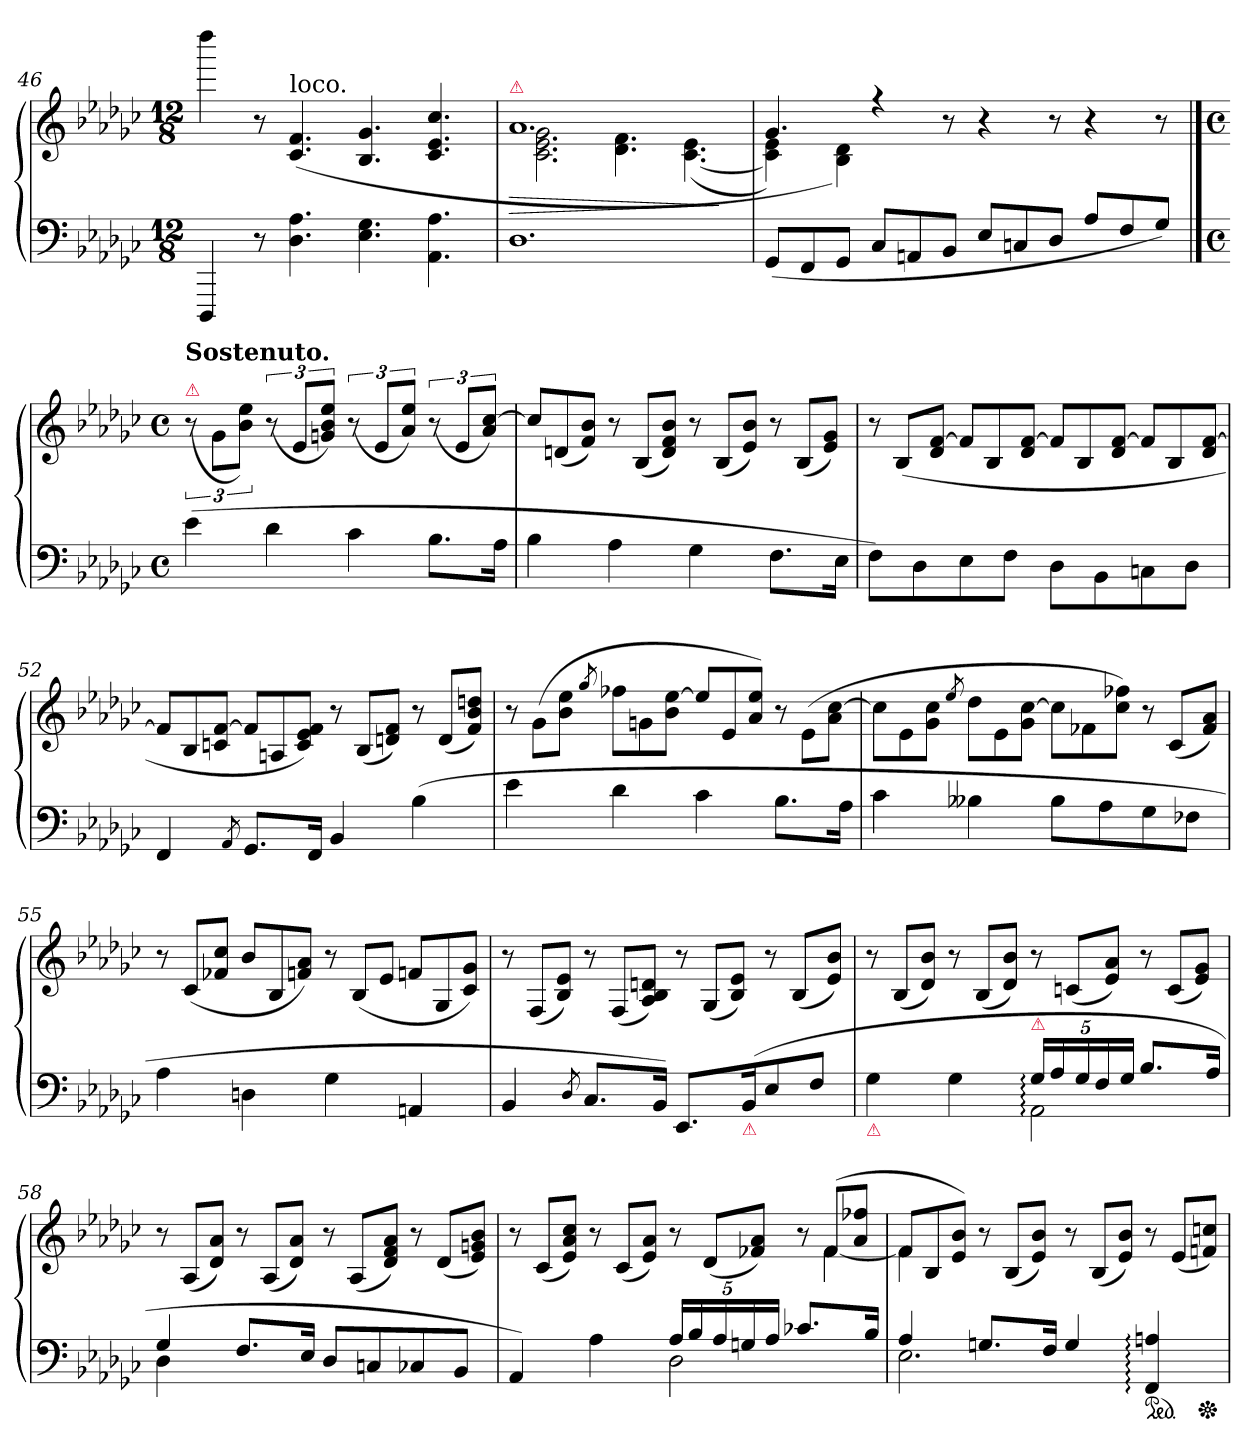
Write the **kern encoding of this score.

**kern	**kern	**dynam
*part1	*part1	*part1
*staff2	*staff1	*staff1/2
*clefF4	*clefG2	*
*k[b-e-a-d-g-c-]	*k[b-e-a-d-g-c-]	*
*M12/8	*M12/8	*
=46	=46	=46
4DDD-	4dddd-	.
8r	8r	.
!	!LO:TX:a:t=loco.	!
4.D- 4.A-	(>4.c- 4.f	.
4.E- 4.G-	4.B- 4.g-	.
4.AA- 4.A-	4.c- 4.e- 4.cc-	.
=47	=47	=47
*	*^	*
!	!LO:TX:a:color=crimson:t=⚠	!	!
1.D-	1.a-	2.c- 2.e- 2.g-	>
.	.	4.d- 4.f	.
.	.	([4.c- 4.e-	.
*	*v	*v	*
.	.	]
=48	=48	=48
*	*^	*
(8GG-L	4.g-	4c-] 4e-)	.
8FF	.	.	.
8GG-J	.	4B- 4d-)	.
8C-L	4r	.	.
8AAn	.	2ryy	.
8BB-J	8r	.	.
8E-/L	4r	.	.
8Cn/	.	.	.
8D-/J	8r	2ryy	.
8A-/L	4r	.	.
8F/	.	.	.
8G-/J)	8r	.	.
*	*v	*v	*
==49	==49	==49
*M2/2	*M2/2	*
*met(c)	*met(c)	*
!	!LO:TX:a:B:t=Sostenuto.	!
!	!LO:TX:a:color=crimson:t=⚠	!
(>4e-	(<12r	.
.	12g-L	.
.	12b- 12ee-J)	.
4d-	(<12r	.
.	12e-L	.
.	12gn 12b- 12ee-J)	.
4c-	(<12r	.
.	12e-L	.
.	12a- 12ee-J)	.
8.B-L	(<12r	.
.	12e-L	.
.	12a- [12cc-J)	.
16A-Jk	.	.
=50	=50	=50
*	*Xtuplet	*
4B-	12cc-L]	.
.	(12dn	.
.	12f 12b-J)	.
4A-	12r	.
.	(12B-L	.
.	12d 12f 12b-J)	.
4G-	12r	.
.	(12B-L	.
.	12e- 12b-J)	.
8.FL	12r	.
.	(12B-L	.
.	12e- 12g-J)	.
16E-Jk	.	.
=51	=51	=51
8FL)	12r	.
.	(>12B-L	.
8D-	.	.
.	12d- [12fJ	.
8E-	12fL]	.
.	12B-	.
8FJ	.	.
.	12d- [12fJ	.
8D-\L	12fL]	.
.	12B-	.
8BB-\	.	.
.	12d- [12fJ	.
8Cn\	12fL]	.
.	12B-	.
8D-\J	.	.
.	12d- [12fJ	.
=52	=52	=52
4FF	12fL]	.
.	12B-	.
.	12cn [12fJ	.
8qAA-/	.	.
8.GG-L	12fL]	.
.	12An	.
.	12c 12e- 12fJ)	.
16FFJk	.	.
4BB-	12r	.
.	(12B-L	.
.	12dn 12fJ)	.
(>4B-	12r	.
.	(12dL	.
.	12f 12b- 12ddnJ)	.
=53	=53	=53
4e-	12r	.
.	(>12g-\L	.
.	12b-\ 12ee-\J	.
.	8qgg-/	.
4d-	12ff-XL	.
.	12gn	.
.	12b- [12ee-J	.
4c-	12ee-L]	.
.	12e-	.
.	12a- 12ee-J)	.
8.B-L	12r	.
.	(12e-\L	.
.	12a-\ [12cc-\J	.
16A-Jk	.	.
=54	=54	=54
4c-	12cc-\L]	.
.	12e-\	.
.	12g-\ 12cc-\J	.
.	8qee-/	.
4B--X	12dd-\L	.
.	12e-\	.
.	12g-\ [12cc-\J	.
8B--L	12cc-L]	.
.	12f-X	.
8A-	.	.
.	12cc- 12ff-XJ)	.
8G-	12r	.
.	(12c-L	.
8F-XJ	.	.
.	12f- 12a-J)	.
=55	=55	=55
4A-	12r	.
.	(<12c-L	.
.	12f-X 12cc-J	.
4Dn	12b-L	.
.	12B-	.
.	12fn 12a-J)	.
4G-	12r	.
.	(<12B-L	.
.	12e-J	.
4AAn	12fnL	.
.	12G-	.
.	12c- 12g-J)	.
=56	=56	=56
4BB-	12r	.
.	(12FL	.
.	12B- 12e-J)	.
8qD-/	.	.
8.C-L	12r	.
.	(12FL	.
.	12A- 12B- 12dnJ)	.
16BB-Jk)	.	.
8.EE-L	12r	.
.	(12G-L	.
.	12B- 12e-J)	.
!LO:TX:b:color=crimson:t=⚠	!	!
(<16BB-K	.	.
8E-	12r	.
.	(12B-L	.
8FJ	.	.
.	12e- 12b-J)	.
=57	=57	=57
*^	*	*
!LO:TX:b:color=crimson:t=⚠	!	!	!
4G-\	2rBByy	12r	.
.	.	(<12B-L	.
.	.	12d- 12b-J)	.
4G-\	.	12r	.
.	.	(<12B-L	.
.	.	12d- 12b-J)	.
!LO:TX:a:color=crimson:t=⚠	!	!	!
20G-:LL	2AA-:	12r	.
20A-	.	.	.
.	.	(<12cnL	.
20G-	.	.	.
20F	.	.	.
.	.	12e- 12a-J)	.
20G-JJ	.	.	.
8.B-L	.	12r	.
.	.	(<12cL	.
.	.	12e- 12g-J)	.
16A-Jk	.	.	.
=58	=58	=58	=58
4G-	4D-	12r	.
.	.	(12A-L	.
.	.	12d- 12a-J)	.
8.F/L	4rGGyy	12r	.
.	.	(12A-L	.
.	.	12d- 12a-J)	.
16E-/Jk	.	.	.
8D-L	2rGGyy	12r	.
.	.	(12A-L	.
8Cn	.	.	.
.	.	12d- 12f 12a-J)	.
8C-X	.	12r	.
.	.	(12d-L	.
8BB-J	.	.	.
.	.	12e- 12gn 12b-J)	.
=59	=59	=59	=59
*	*	*^	*
4AA-)	2rEEyy	12r	2.rAyy	.
.	.	(<12c-L	.	.
.	.	12e- 12a- 12cc-J)	.	.
4A-	.	12r	.	.
.	.	(<12c-L	.	.
.	.	12e- 12a-J)	.	.
20A-LL	2D-	12r	.	.
20B-	.	.	.	.
.	.	(<12d-L	.	.
20A-	.	.	.	.
20Gn	.	.	.	.
.	.	12f-X 12a-J)	.	.
20A-JJ	.	.	.	.
8.c-XL	.	12r	12reyy	.
.	.	(12f-L	[6f-	.
.	.	12a- 12ff-XJ	.	.
16B-Jk	.	.	.	.
=60	=60	=60	=60	=60
4A-	2.E-	12fL	6f-]	.
.	.	12B-	.	.
.	.	12e- 12b-J)	12rAyy	.
8.GnL	.	12r	2.rFyy	.
.	.	(<12B-L	.	.
.	.	12e- 12b-J)	.	.
16FJk	.	.	.	.
4G	.	12r	.	.
.	.	(12B-L	.	.
.	.	12e- 12b-J)	.	.
*ped	*	*	*	*
4FF: 4An:	4rCCyy	12r	.	.
.	.	(12e-L	.	.
*Xped	*	*	*	*
.	.	12fn 12ccnJ)	.	.
*v	*v	*	*	*
*	*v	*v	*
=	=	=
*-	*-	*-
